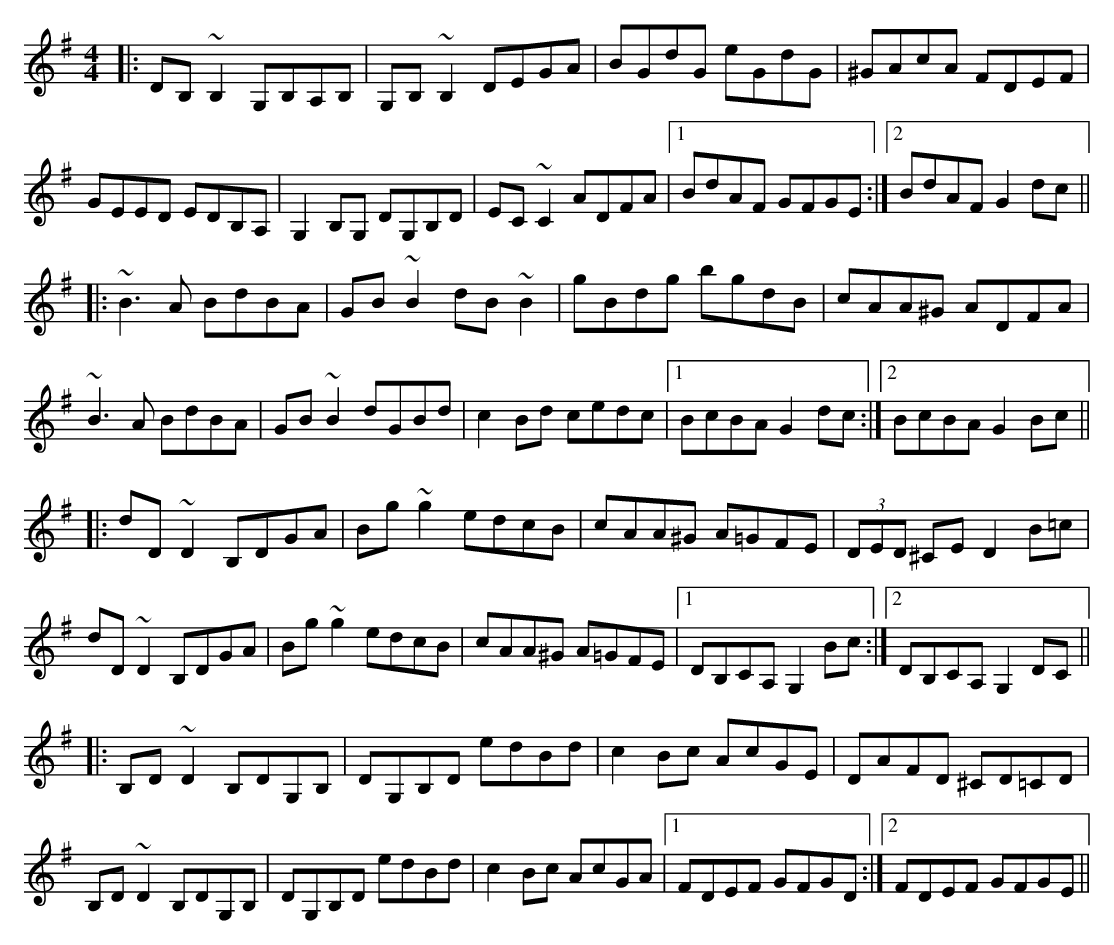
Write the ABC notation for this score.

X:1
M:4/4
K:G
|:DB,~B,2 G,B,A,B,|G,B,~B,2 DEGA|BGdG eGdG|^GAcA FDEF|
GEED EDB,A,|G,2B,G, DG,B,D|EC~C2 ADFA|1 BdAF GFGE:|2 BdAF G2dc||
|:~B3A BdBA|GB~B2 dB~B2|gBdg bgdB|cAA^G ADFA|
~B3A BdBA|GB~B2 dGBd|c2Bd cedc|1 BcBA G2dc:|2 BcBA G2Bc||
|:dD~D2 B,DGA|Bg~g2 edcB|cAA^G A=GFE|(3DED ^CE D2B=c|
dD~D2 B,DGA|Bg~g2 edcB|cAA^G A=GFE|1 DB,CA, G,2Bc:|2 DB,CA, G,2DC||
|:B,D~D2 B,DG,B,|DG,B,D edBd|c2Bc AcGE|DAFD ^CD=CD|
B,D~D2 B,DG,B,|DG,B,D edBd|c2Bc AcGA|1 FDEF GFGD:|2 FDEF GFGE||
